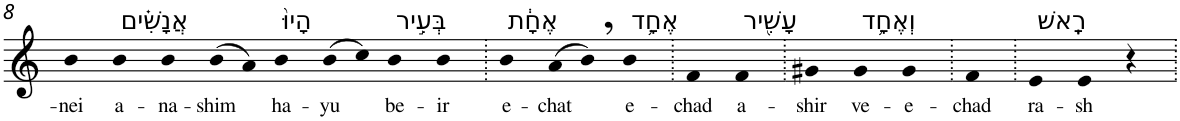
**kern	**text
*part1	*part1
*staff1	*staff1
*I"Piano	*
*I'Pno	*
!!LO:PB:g=z
*clefG2	*
*k[]	*
=8	=8
!	!LO:LY:b
4b	-nei
!LO:TX:a:t=אֲנָשִׁ֗ים	!
!	!LO:LY:b
4b	a-
!	!LO:LY:b
4b	-na-
!	!LO:LY:b
(>8b	-shim
8a)	.
!LO:TX:a:t=הָיוּ֙	!
!	!LO:LY:b
4b	ha-
!	!LO:LY:b
(>8b	-yu
8cc)	.
!LO:TX:a:t=בְּעִ֣יר	!
!	!LO:LY:b
4b	be-
!	!LO:LY:b
4b	-ir
=9.	=9.
!LO:TX:a:t=אֶחָ֔ת	!
!	!LO:LY:b
4b	e-
!	!LO:LY:b
(>8a	-chat
8b,)	.
!LO:TX:a:t=אֶחָ֥ד	!
!	!LO:LY:b
4b	e-
=10.	=10.
!	!LO:LY:b
4f	-chad
!LO:TX:a:t=עָשִׁ֖יר	!
!	!LO:LY:b
4f	a-
=11.	=11.
!	!LO:LY:b
4g#X	-shir
!LO:TX:a:t=וְאֶחָ֥ד	!
!	!LO:LY:b
4g#	ve-
!	!LO:LY:b
4g#	-e-
=12.	=12.
!	!LO:LY:b
4f	-chad
=13.	=13.
!LO:TX:a:t=רָֽאשׁ	!
!	!LO:LY:b
4e	ra-
!	!LO:LY:b
4e	-sh
4r	.
=.	=.
*-	*-
